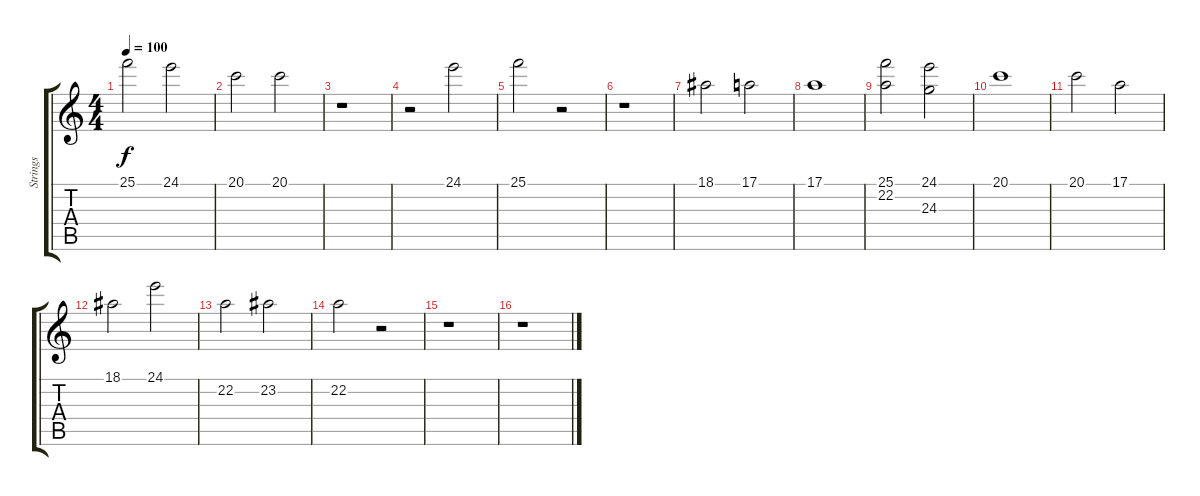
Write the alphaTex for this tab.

\track ("Strings" "Strings") {instrument stringensemble1}
\staff {score tabs}
\tuning (E4 B3 G3 D3 A2 E2) {hide}
\ts (4 4)
\tempo 100
\clef g2
\ks c
25.1.2{dy f} 24.1.2 |
20.1.2 20.1.2 |
r.1 |
r.2 24.1.2 |
25.1.2 r.2 |
r.1 |
18.1.2 17.1.2 |
17.1.1 |
(25.1 22.2).2 (24.1 24.3).2 |
20.1.1 |
20.1.2 17.1.2 |
18.1.2 24.1.2 |
22.2.2 23.2.2 |
22.2.2 r.2 |
r.1 |
r.1
